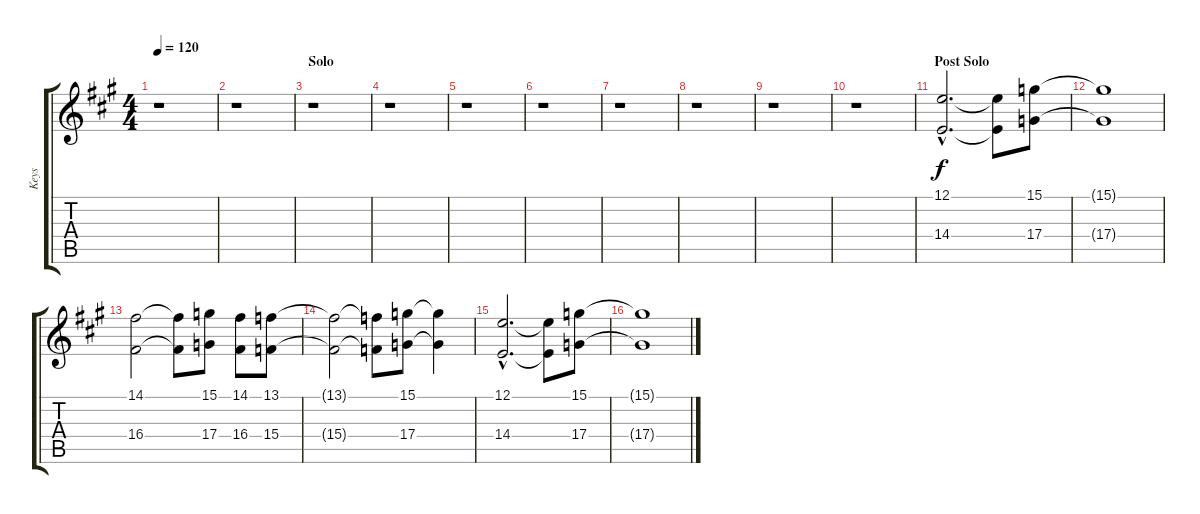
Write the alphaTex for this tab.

\track ("Keys" "Keys") {instrument stringensemble1}
\staff {score tabs}
\tuning (E4 B3 G3 D3 A2 E2) {hide}
\ts (4 4)
\tempo 120
\clef g2
\ks a
r.1{dy f} |
r.1 |
\section ("" "Solo")
r.1 |
r.1 |
r.1 |
r.1 |
r.1 |
r.1 |
r.1 |
r.1 |
\section ("" "Post Solo")
(12.1{hac} 14.4{hac}).2{d} (12.1{t} 14.4{t}).8 (15.1 17.4).8 |
(15.1{t} 17.4{t}).1 |
(14.1 16.4).2 (14.1{t} 16.4{t}).8 (15.1 17.4).8 (14.1 16.4).8 (13.1 15.4).8 |
(13.1{t} 15.4{t}).2 (13.1{t} 15.4{t}).8 (15.1 17.4).8 (15.1{t} 17.4{t}).4 |
(12.1{hac} 14.4{hac}).2{d} (12.1{t} 14.4{t}).8 (15.1 17.4).8 |
(15.1{t} 17.4{t}).1
